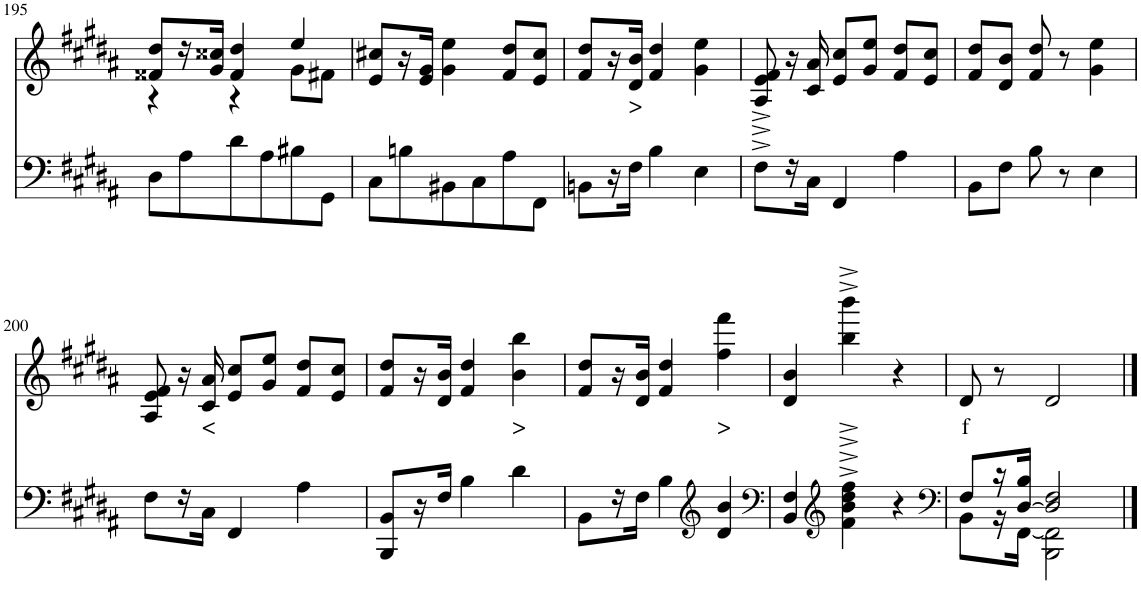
**kern	**kern	**text
*part2	*part1	*part1
*staff2	*staff1	*staff1
*I"Piano	*I"Piano	*
*I'Pno	*I'Pno	*
!!LO:PB:g=z
*clefF4	*clefG2	*
*k[f#c#g#d#a#]	*k[f#c#g#d#a#]	*
*M3/4	*M3/4	*
=195	=195	=195
*	*^	*
8D#\L	8f##X/ 8dd#/L	4r	.
8A#\	16r	.	.
.	16g#/ 16cc##X/JJ	.	.
8d#\	4f##/ 4dd#/	4r	.
8A#\	.	.	.
8B#X\	4ee/	8g#\L	.
8GG#\J	.	8f#X\J	.
*	*v	*v	*
=196	=196	=196
8C#\L	8e/ 8cc#X/L	.
8Bn\	16r	.
.	16e/ 16g#/JJ	.
8BB#X\	4g#\ 4ee\	.
8C#\	.	.
8A#\	8f#/ 8dd#/L	.
8FF#\J	8e/ 8cc#/J	.
=197	=197	=197
8BBn\L	8f#/ 8dd#/L	.
16r	16r	.
!	!	!LO:LY:b
16F#\JJ	16d#/ 16b/JJ	>
4B\	4f#/ 4dd#/	.
4E\	4g#\ 4ee\	.
=198	=198	=198
8F#\L	8A#/^ 8e/^ 8f#/^	.
16r	16r	.
16C#\JJ	16c#/ 16a#/	.
4FF#/	8e/ 8cc#/L	.
.	8g#/ 8ee/J	.
4A#\	8f#/ 8dd#/L	.
.	8e/ 8cc#/J	.
=199	=199	=199
8BB\L	8f#/ 8dd#/L	.
8F#\J	8d#/ 8b/J	.
8B\	8f#/ 8dd#/	.
8r	8r	.
4E\	4g#\ 4ee\	.
!!LO:LB:g=z
=200	=200	=200
8F#\L	8A#/ 8e/ 8f#/	.
16r	16r	.
!	!	!LO:LY:b
16C#\JJ	16c#/ 16a#/	<
4FF#/	8e/ 8cc#/L	.
.	8g#/ 8ee/J	.
4A#\	8f#/ 8dd#/L	.
.	8e/ 8cc#/J	.
=201	=201	=201
8BBB/ 8BB/L	8f#/ 8dd#/L	.
16r	16r	.
16F#/JJ	16d#/ 16b/JJ	.
4B\	4f#/ 4dd#/	.
!	!	!LO:LY:b
4d#\	4b\ 4bb\	>
=202	=202	=202
8BB\L	8f#/ 8dd#/L	.
16r	16r	.
16F#\JJ	16d#/ 16b/JJ	.
4B\	4f#/ 4dd#/	.
*clefG2	*	*
!	!	!LO:LY:b
4d#/ 4b/	4ff#\ 4fff#\	>
=203	=203	=203
*clefF4	*	*
4BB/ 4F#/	4d#/ 4b/	.
*clefG2	*	*
4f#\^ 4b\^ 4dd#\^ 4ff#\^	4bb\^ 4bbb\^	.
4r	4r	.
=204	=204	=204
*clefF4	*	*
*^	*	*
!	!	!	!LO:LY:b
8F#/L	8BB\L	8d#/	f
16r	16r	8r	.
[16D#/ 16B/JJ	[16FF#\JJ	.	.
2D#/] 2F#/	2BBB\ 2FF#\]	2d#/	.
*v	*v	*	*
==	==	==
*-	*-	*-
